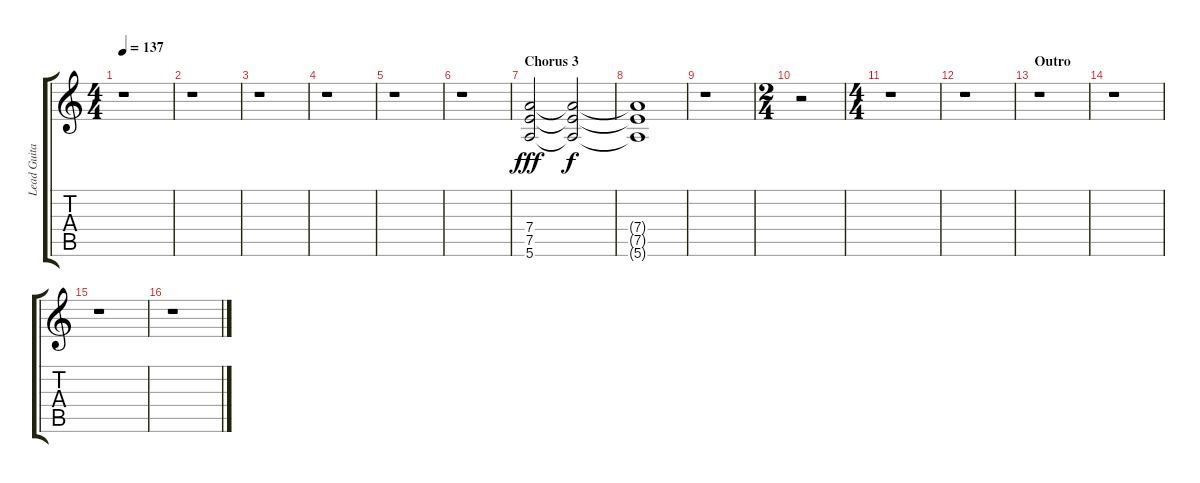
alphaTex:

\track ("Lead Guitar" "Lead Guita") {instrument overdrivenguitar}
\staff {score tabs}
\tuning (E4 B3 G3 D3 A2 E2) {hide}
\ts (4 4)
\tempo 137
\clef g2
\ks c
r.1{dy f} |
r.1 |
r.1 |
r.1 |
r.1 |
r.1 |
\section ("" "Chorus 3")
(7.4 7.5 5.6).2{dy fff volume 16} (7.4{t} 7.5{t} 5.6{t}).2{dy f volume 2} |
(7.4{t} 7.5{t} 5.6{t}).1 |
r.1 |
\ts (2 4)
r.2 |
\ts (4 4)
r.1 |
r.1 |
\section ("" "Outro")
r.1 |
r.1 |
r.1 |
r.1
